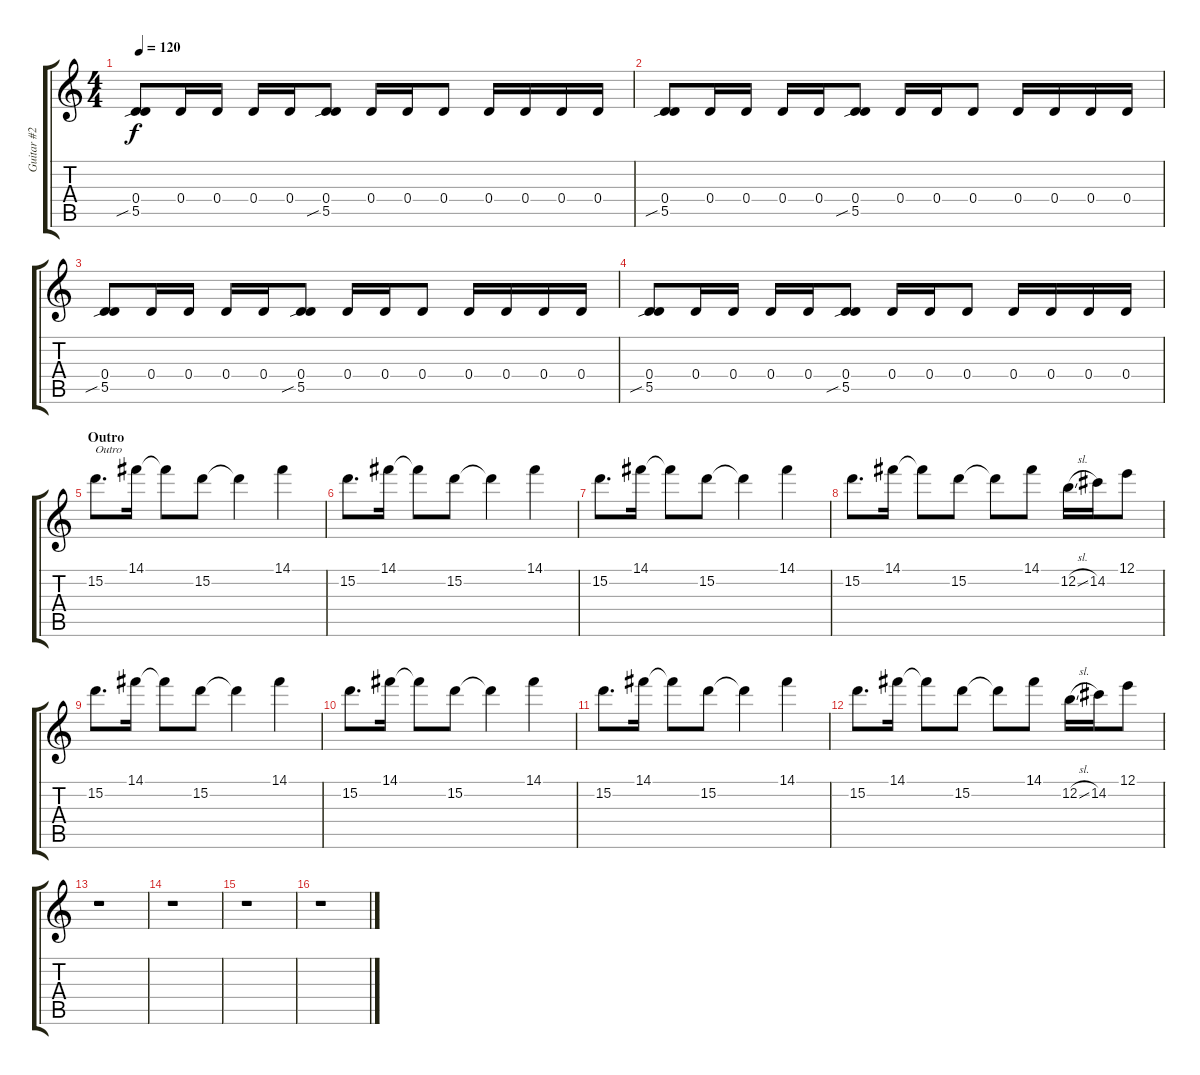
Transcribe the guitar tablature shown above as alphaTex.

\track ("Guitar #2" "Guitar #2") {instrument distortionguitar}
\staff {score tabs}
\tuning (E4 B3 G3 D3 A2 E2) {hide}
\ts (4 4)
\tempo 120
\clef g2
\ks c
(0.4 5.5{sib}).8{dy f} 0.4.16 0.4.16 0.4.16 0.4.16 (0.4 5.5{sib}).8 0.4.16 0.4.16 0.4.8 0.4.16 0.4.16 0.4.16 0.4.16 |
(0.4 5.5{sib}).8 0.4.16 0.4.16 0.4.16 0.4.16 (0.4 5.5{sib}).8 0.4.16 0.4.16 0.4.8 0.4.16 0.4.16 0.4.16 0.4.16 |
(0.4 5.5{sib}).8 0.4.16 0.4.16 0.4.16 0.4.16 (0.4 5.5{sib}).8 0.4.16 0.4.16 0.4.8 0.4.16 0.4.16 0.4.16 0.4.16 |
(0.4 5.5{sib}).8 0.4.16 0.4.16 0.4.16 0.4.16 (0.4 5.5{sib}).8 0.4.16 0.4.16 0.4.8 0.4.16 0.4.16 0.4.16 0.4.16 |
\section ("" "Outro")
15.2.8{d txt "Outro"} 14.1.16 14.1{t}.8 15.2.8 15.2{t}.4 14.1.4 |
15.2.8{d} 14.1.16 14.1{t}.8 15.2.8 15.2{t}.4 14.1.4 |
15.2.8{d} 14.1.16 14.1{t}.8 15.2.8 15.2{t}.4 14.1.4 |
15.2.8{d} 14.1.16 14.1{t}.8 15.2.8 15.2{t}.8 14.1.8 12.2{sl}.16 14.2.16 12.1.8 |
15.2.8{d} 14.1.16 14.1{t}.8 15.2.8 15.2{t}.4 14.1.4 |
15.2.8{d} 14.1.16 14.1{t}.8 15.2.8 15.2{t}.4 14.1.4 |
15.2.8{d} 14.1.16 14.1{t}.8 15.2.8 15.2{t}.4 14.1.4 |
15.2.8{d} 14.1.16 14.1{t}.8 15.2.8 15.2{t}.8 14.1.8 12.2{sl}.16 14.2.16 12.1.8 |
r.1 |
r.1 |
r.1 |
r.1
